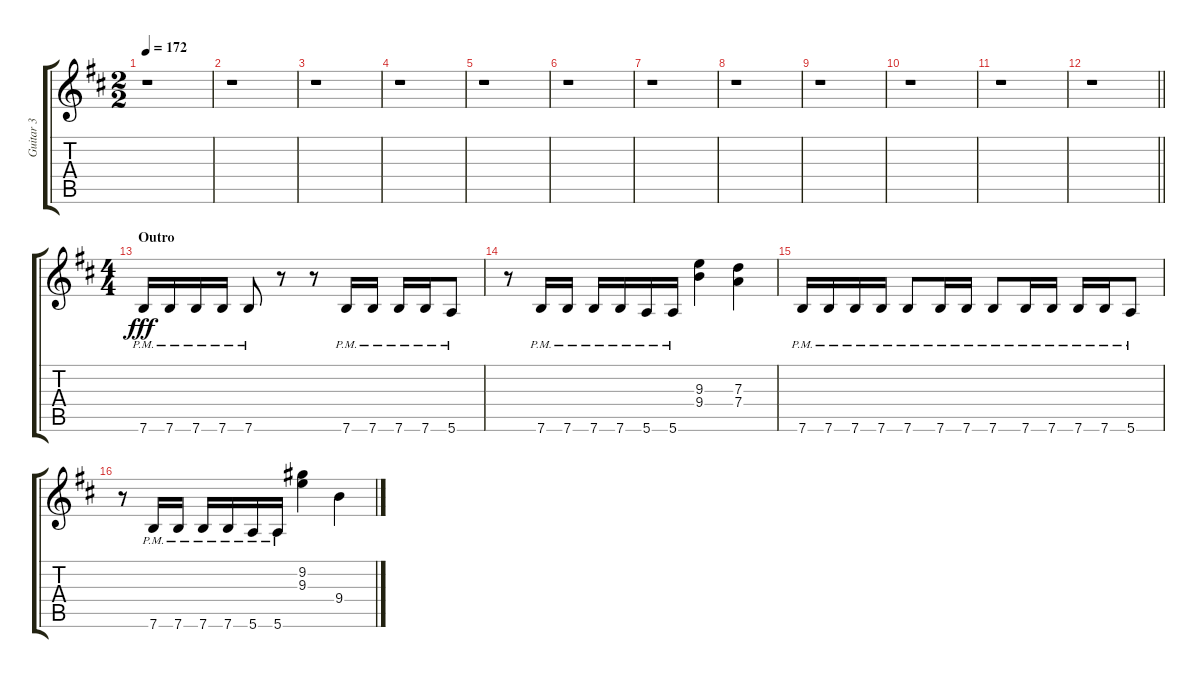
\track ("Guitar 3" "Guitar 3") {instrument electricguitarclean}
\staff {score tabs}
\tuning (E4 B3 G3 D3 A2 E2) {hide}
\ts (2 2)
\tempo 172
\clef g2
\ks d
r.1{dy f} |
r.1 |
r.1 |
r.1 |
r.1 |
r.1 |
r.1 |
r.1 |
r.1 |
r.1 |
r.1 |
\barLineRight lightlight
r.1 |
\ts (4 4)
\section ("" "Outro")
7.6{pm}.16{dy fff} 7.6{pm}.16 7.6{pm}.16 7.6{pm}.16 7.6{pm}.8 r.8 r.8 7.6{pm}.16 7.6{pm}.16 7.6{pm}.16 7.6{pm}.16 5.6{pm}.8 |
r.8 7.6{pm}.16 7.6{pm}.16 7.6{pm}.16 7.6{pm}.16 5.6{pm}.16 5.6{pm}.16 (9.3 9.4).4 (7.3 7.4).4 |
7.6{pm}.16 7.6{pm}.16 7.6{pm}.16 7.6{pm}.16 7.6{pm}.8 7.6{pm}.16 7.6{pm}.16 7.6{pm}.8 7.6{pm}.16 7.6{pm}.16 7.6{pm}.16 7.6{pm}.16 5.6{pm}.8 |
r.8 7.6{pm}.16 7.6{pm}.16 7.6{pm}.16 7.6{pm}.16 5.6{pm}.16 5.6{pm}.16 (9.2 9.3).4 9.4.4
